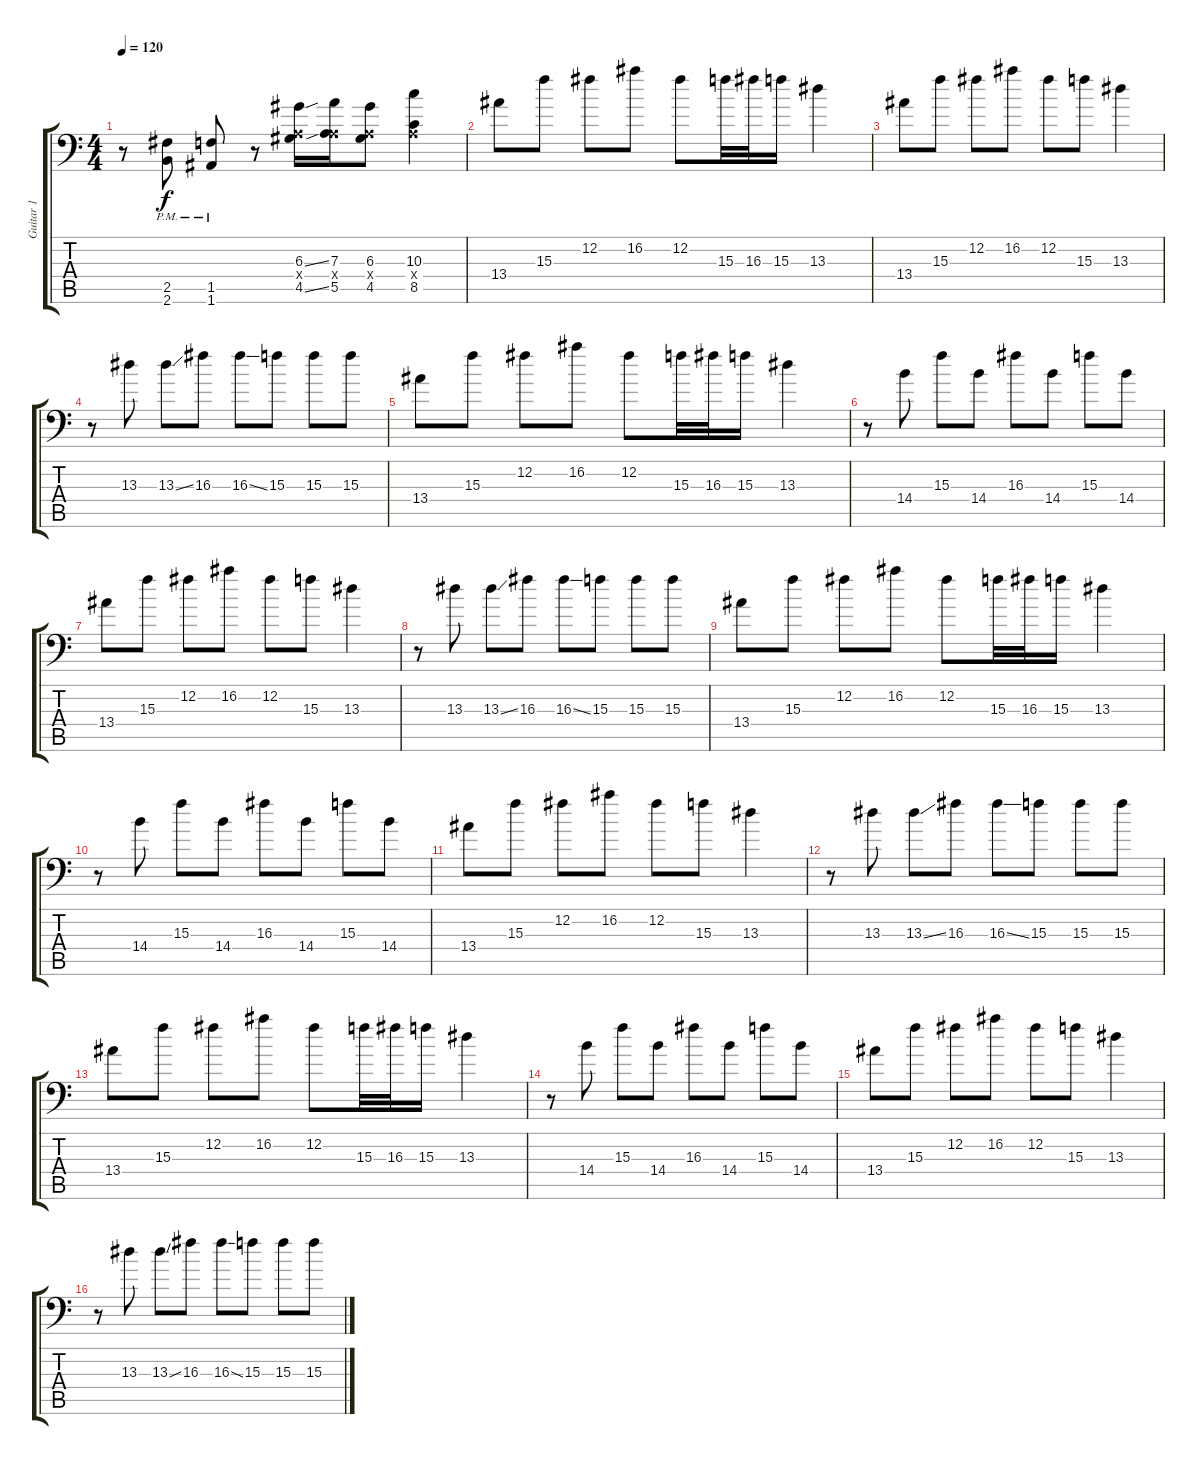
\track ("Guitar 1" "Guitar 1") {instrument distortionguitar}
\staff {score tabs}
\tuning (B3 Gb3 D3 A2 E2 A1) {hide}
\ts (4 4)
\tempo 120
\clef f4
\ks c
r.8{dy f} (2.5{pm} 2.6{pm}).8 (1.5{pm} 1.6{pm}).8 r.8 (6.3{ss} 0.4{x} 4.5{ss}).16 (7.3 0.4{x} 5.5).16 (6.3 0.4{x} 4.5).8 (10.3 0.4{x} 8.5).4 |
13.4.8 15.3.8 12.2.8 16.2.8 12.2.8 15.3.32 16.3.32 15.3.16 13.3.4 |
13.4.8 15.3.8 12.2.8 16.2.8 12.2.8 15.3.8 13.3.4 |
r.8 13.3.8 13.3{ss}.8 16.3.8 16.3{ss}.8 15.3.8 15.3.8 15.3.8 |
13.4.8 15.3.8 12.2.8 16.2.8 12.2.8 15.3.32 16.3.32 15.3.16 13.3.4 |
r.8 14.4.8 15.3.8 14.4.8 16.3.8 14.4.8 15.3.8 14.4.8 |
13.4.8 15.3.8 12.2.8 16.2.8 12.2.8 15.3.8 13.3.4 |
r.8 13.3.8 13.3{ss}.8 16.3.8 16.3{ss}.8 15.3.8 15.3.8 15.3.8 |
13.4.8 15.3.8 12.2.8 16.2.8 12.2.8 15.3.32 16.3.32 15.3.16 13.3.4 |
r.8 14.4.8 15.3.8 14.4.8 16.3.8 14.4.8 15.3.8 14.4.8 |
13.4.8 15.3.8 12.2.8 16.2.8 12.2.8 15.3.8 13.3.4 |
r.8 13.3.8 13.3{ss}.8 16.3.8 16.3{ss}.8 15.3.8 15.3.8 15.3.8 |
13.4.8 15.3.8 12.2.8 16.2.8 12.2.8 15.3.32 16.3.32 15.3.16 13.3.4 |
r.8 14.4.8 15.3.8 14.4.8 16.3.8 14.4.8 15.3.8 14.4.8 |
13.4.8 15.3.8 12.2.8 16.2.8 12.2.8 15.3.8 13.3.4 |
r.8 13.3.8 13.3{ss}.8 16.3.8 16.3{ss}.8 15.3.8 15.3.8 15.3.8
